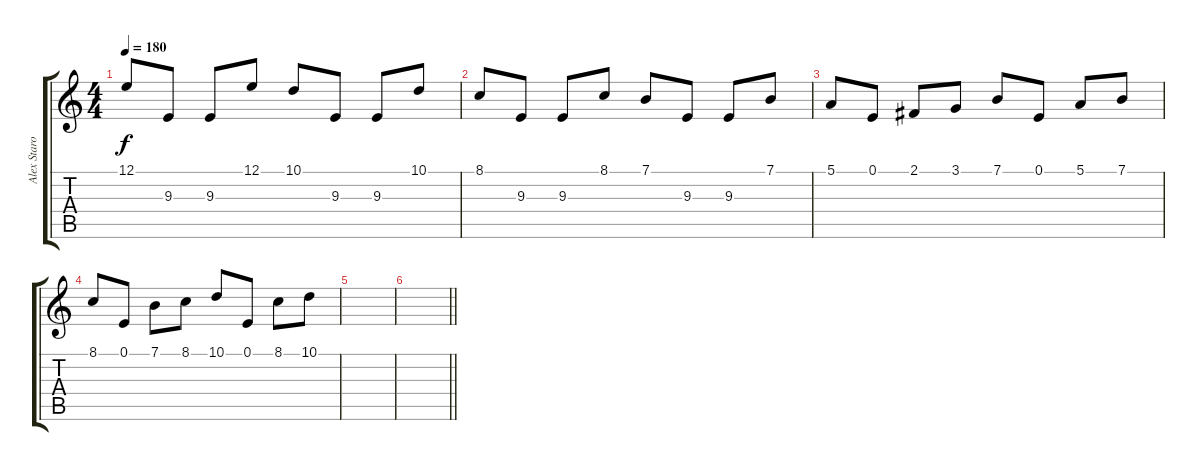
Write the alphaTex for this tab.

\track ("Alex Staropoli" "Alex Staro") {instrument harpsichord}
\staff {score tabs}
\tuning (E4 B3 G3 D3 A2 E2) {hide}
\ts (4 4)
\tempo 180
\clef g2
\ks c
12.1.8{dy f} 9.3.8 9.3.8 12.1.8 10.1.8 9.3.8 9.3.8 10.1.8 |
8.1.8 9.3.8 9.3.8 8.1.8 7.1.8 9.3.8 9.3.8 7.1.8 |
5.1.8 0.1.8 2.1.8 3.1.8 7.1.8 0.1.8 5.1.8 7.1.8 |
8.1.8 0.1.8 7.1.8 8.1.8 10.1.8 0.1.8 8.1.8 10.1.8 |
|
\barLineRight lightlight
